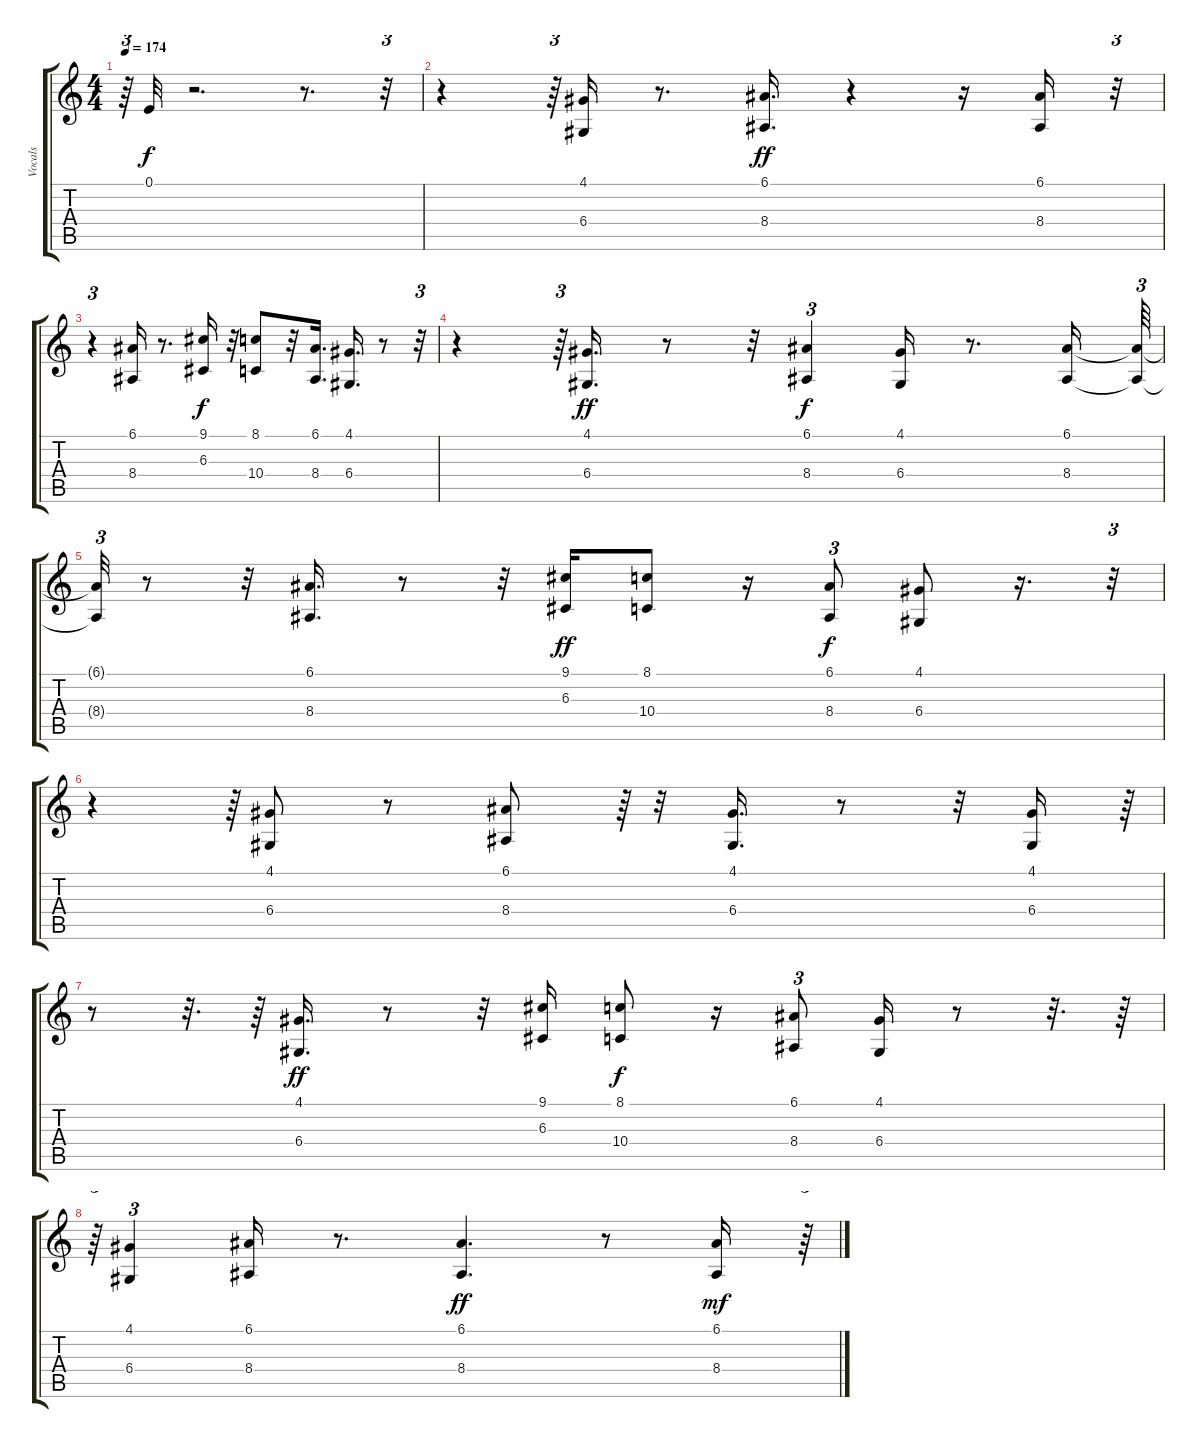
\track ("Vocals" "Vocals") {instrument brasssection}
\staff {score tabs}
\tuning (E4 B3 G3 D3 A2 E2) {hide}
\ts (4 4)
\tempo 174
\clef g2
\ks c
r.64{tu (3 2) dy mf} 0.1.32{dy f} r.2{d} r.8{d} r.32{tu (3 2)} |
r.4 r.64{tu (3 2)} (4.1 6.4).16 r.8{d} (6.1 8.4).16{d dy ff} r.4 r.16 (6.1 8.4).16 r.32{tu (3 2)} |
r.4{tu (3 2)} (6.1 8.4).16 r.8{d} (9.1 6.3).16{dy f} r.32 (8.1 10.4).8 r.32 (6.1 8.4).16{d} (4.1 6.4).16{d} r.8 r.32{tu (3 2)} |
r.4 r.64{tu (3 2)} (4.1 6.4).16{d dy ff} r.8 r.32 (6.1 8.4).4{tu (3 2) dy f} (4.1 6.4).16 r.8{d} (6.1 8.4).16 (6.1{t} 8.4{t}).64{tu (3 2)} |
(6.1{t} 8.4{t}).32{tu (3 2)} r.8 r.32 (6.1 8.4).16{d} r.8 r.32 (9.1 6.3).16{dy ff} (8.1 10.4).8 r.16 (6.1 8.4).8{tu (3 2) dy f} (4.1 6.4).8 r.16{d} r.32{tu (3 2)} |
r.4 r.64{tu (3 2)} (4.1 6.4).8 r.8 (6.1 8.4).8 r.64{tu (3 2)} r.32 (4.1 6.4).16{d} r.8 r.32 (4.1 6.4).16 r.64{tu (3 2)} |
r.8 r.32{d} r.64 (4.1 6.4).16{d dy ff} r.8 r.32 (9.1 6.3).16 (8.1 10.4).8{dy f} r.16 (6.1 8.4).8{tu (3 2)} (4.1 6.4).16 r.8 r.32{d} r.64 |
r.64{tu (3 2)} (4.1 6.4).4{tu (3 2)} (6.1 8.4).16 r.8{d} (6.1 8.4).4{d dy ff} r.8 (6.1 8.4).16{dy mf} r.64{tu (3 2)}
